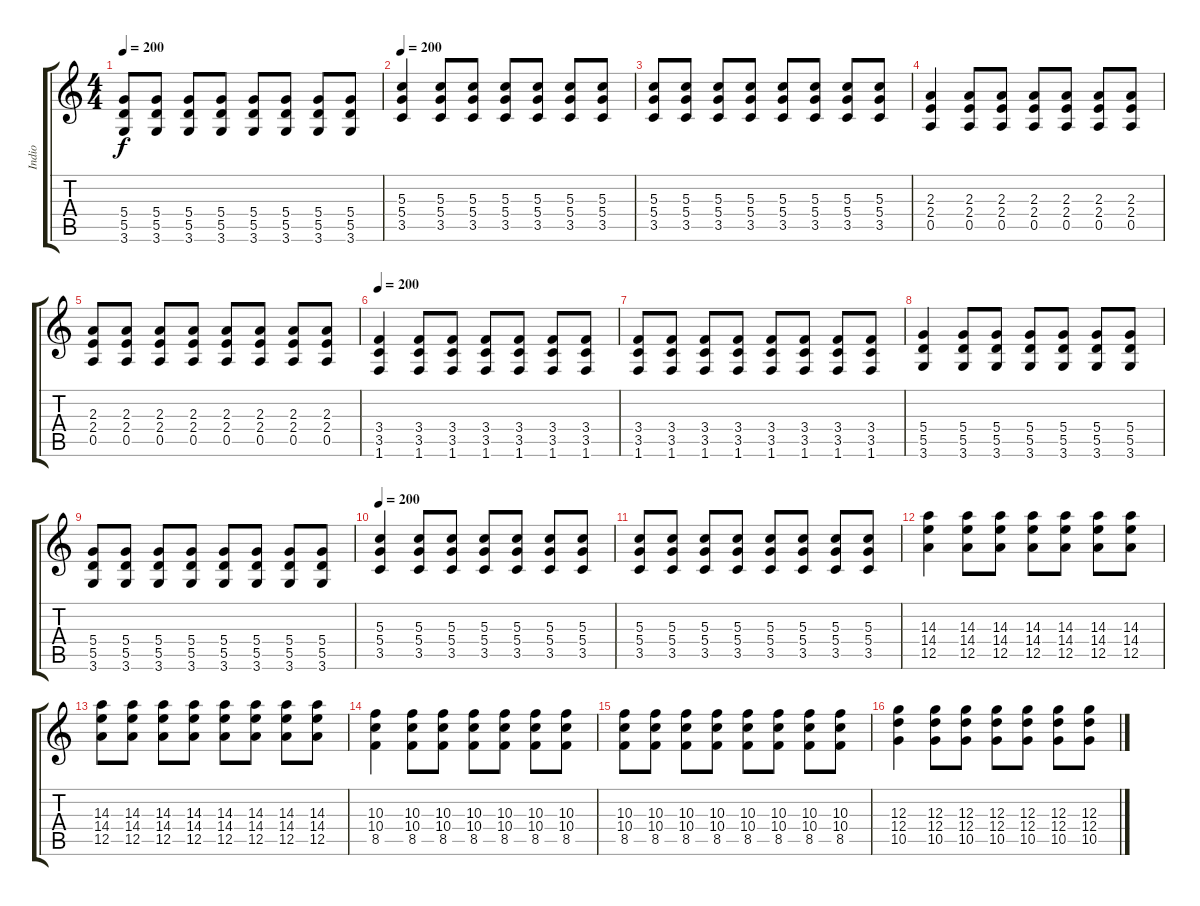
\track ("Indio" "Indio") {instrument overdrivenguitar}
\staff {score tabs}
\tuning (E4 B3 G3 D3 A2 E2) {hide}
\ts (4 4)
\tempo 200
\clef g2
\ks c
(5.4 5.5 3.6).8{dy f} (5.4 5.5 3.6).8 (5.4 5.5 3.6).8 (5.4 5.5 3.6).8 (5.4 5.5 3.6).8 (5.4 5.5 3.6).8 (5.4 5.5 3.6).8 (5.4 5.5 3.6).8 |
\tempo 200
(5.3 5.4 3.5).4 (5.3 5.4 3.5).8 (5.3 5.4 3.5).8 (5.3 5.4 3.5).8 (5.3 5.4 3.5).8 (5.3 5.4 3.5).8 (5.3 5.4 3.5).8 |
(5.3 5.4 3.5).8 (5.3 5.4 3.5).8 (5.3 5.4 3.5).8 (5.3 5.4 3.5).8 (5.3 5.4 3.5).8 (5.3 5.4 3.5).8 (5.3 5.4 3.5).8 (5.3 5.4 3.5).8 |
(2.3 2.4 0.5).4 (2.3 2.4 0.5).8 (2.3 2.4 0.5).8 (2.3 2.4 0.5).8 (2.3 2.4 0.5).8 (2.3 2.4 0.5).8 (2.3 2.4 0.5).8 |
(2.3 2.4 0.5).8 (2.3 2.4 0.5).8 (2.3 2.4 0.5).8 (2.3 2.4 0.5).8 (2.3 2.4 0.5).8 (2.3 2.4 0.5).8 (2.3 2.4 0.5).8 (2.3 2.4 0.5).8 |
\tempo 200
(3.4 3.5 1.6).4 (3.4 3.5 1.6).8 (3.4 3.5 1.6).8 (3.4 3.5 1.6).8 (3.4 3.5 1.6).8 (3.4 3.5 1.6).8 (3.4 3.5 1.6).8 |
(3.4 3.5 1.6).8 (3.4 3.5 1.6).8 (3.4 3.5 1.6).8 (3.4 3.5 1.6).8 (3.4 3.5 1.6).8 (3.4 3.5 1.6).8 (3.4 3.5 1.6).8 (3.4 3.5 1.6).8 |
(5.4 5.5 3.6).4 (5.4 5.5 3.6).8 (5.4 5.5 3.6).8 (5.4 5.5 3.6).8 (5.4 5.5 3.6).8 (5.4 5.5 3.6).8 (5.4 5.5 3.6).8 |
(5.4 5.5 3.6).8 (5.4 5.5 3.6).8 (5.4 5.5 3.6).8 (5.4 5.5 3.6).8 (5.4 5.5 3.6).8 (5.4 5.5 3.6).8 (5.4 5.5 3.6).8 (5.4 5.5 3.6).8 |
\tempo 200
(5.3 5.4 3.5).4 (5.3 5.4 3.5).8 (5.3 5.4 3.5).8 (5.3 5.4 3.5).8 (5.3 5.4 3.5).8 (5.3 5.4 3.5).8 (5.3 5.4 3.5).8 |
(5.3 5.4 3.5).8 (5.3 5.4 3.5).8 (5.3 5.4 3.5).8 (5.3 5.4 3.5).8 (5.3 5.4 3.5).8 (5.3 5.4 3.5).8 (5.3 5.4 3.5).8 (5.3 5.4 3.5).8 |
(14.3 14.4 12.5).4 (14.3 14.4 12.5).8 (14.3 14.4 12.5).8 (14.3 14.4 12.5).8 (14.3 14.4 12.5).8 (14.3 14.4 12.5).8 (14.3 14.4 12.5).8 |
(14.3 14.4 12.5).8 (14.3 14.4 12.5).8 (14.3 14.4 12.5).8 (14.3 14.4 12.5).8 (14.3 14.4 12.5).8 (14.3 14.4 12.5).8 (14.3 14.4 12.5).8 (14.3 14.4 12.5).8 |
(10.3 10.4 8.5).4 (10.3 10.4 8.5).8 (10.3 10.4 8.5).8 (10.3 10.4 8.5).8 (10.3 10.4 8.5).8 (10.3 10.4 8.5).8 (10.3 10.4 8.5).8 |
(10.3 10.4 8.5).8 (10.3 10.4 8.5).8 (10.3 10.4 8.5).8 (10.3 10.4 8.5).8 (10.3 10.4 8.5).8 (10.3 10.4 8.5).8 (10.3 10.4 8.5).8 (10.3 10.4 8.5).8 |
(12.3 12.4 10.5).4 (12.3 12.4 10.5).8 (12.3 12.4 10.5).8 (12.3 12.4 10.5).8 (12.3 12.4 10.5).8 (12.3 12.4 10.5).8 (12.3 12.4 10.5).8
